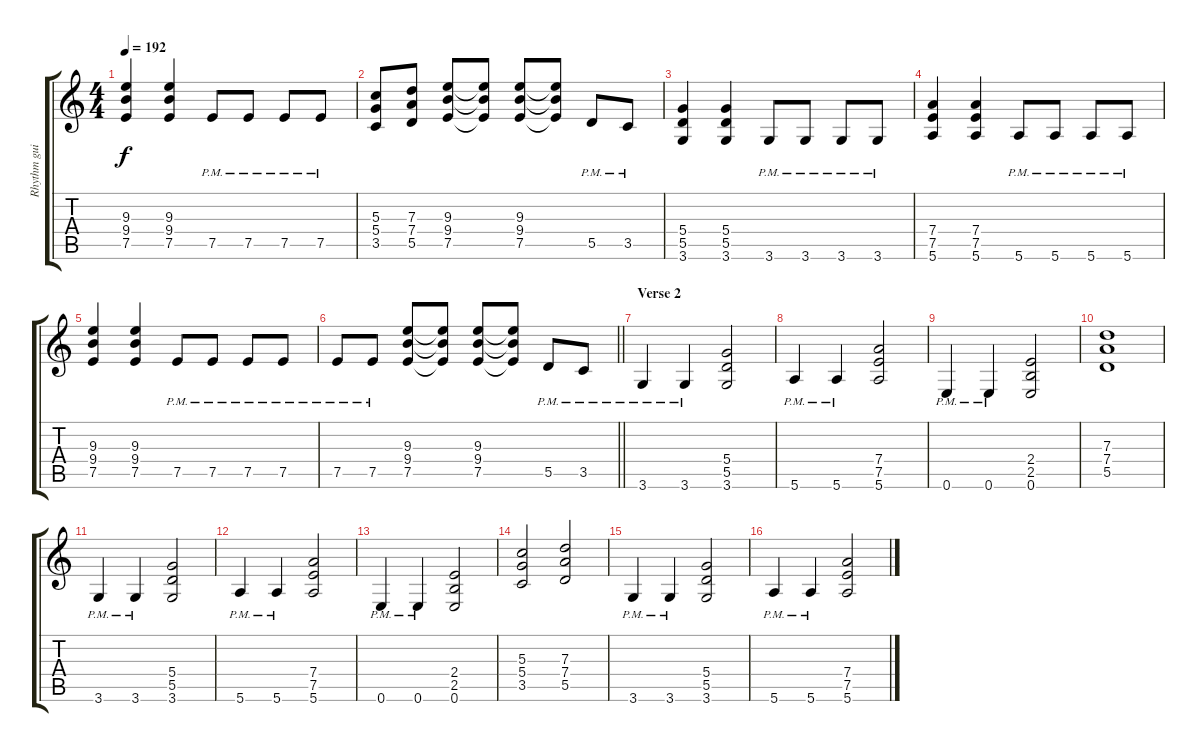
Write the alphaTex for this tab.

\track ("Rhythm guitar" "Rhythm gui") {instrument distortionguitar}
\staff {score tabs}
\tuning (E4 B3 G3 D3 A2 E2) {hide}
\ts (4 4)
\tempo 192
\clef g2
\ks c
(9.3 9.4 7.5).4{dy f} (9.3 9.4 7.5).4 7.5{pm}.8 7.5{pm}.8 7.5{pm}.8 7.5{pm}.8 |
(5.3 5.4 3.5).8 (7.3 7.4 5.5).8 (9.3 9.4 7.5).8 (9.3{t} 9.4{t} 7.5{t}).8 (9.3 9.4 7.5).8 (9.3{t} 9.4{t} 7.5{t}).8 5.5{pm}.8 3.5{pm}.8 |
(5.4 5.5 3.6).4 (5.4 5.5 3.6).4 3.6{pm}.8 3.6{pm}.8 3.6{pm}.8 3.6{pm}.8 |
(7.4 7.5 5.6).4 (7.4 7.5 5.6).4 5.6{pm}.8 5.6{pm}.8 5.6{pm}.8 5.6{pm}.8 |
(9.3 9.4 7.5).4 (9.3 9.4 7.5).4 7.5{pm}.8 7.5{pm}.8 7.5{pm}.8 7.5{pm}.8 |
\barLineRight lightlight
7.5{pm}.8 7.5{pm}.8 (9.3 9.4 7.5).8 (9.3{t} 9.4{t} 7.5{t}).8 (9.3 9.4 7.5).8 (9.3{t} 9.4{t} 7.5{t}).8 5.5{pm}.8 3.5{pm}.8 |
\section ("" "Verse 2")
3.6{pm}.4{volume 7 balance 12} 3.6{pm}.4 (5.4 5.5 3.6).2 |
5.6{pm}.4 5.6{pm}.4 (7.4 7.5 5.6).2 |
0.6{pm}.4 0.6{pm}.4 (2.4 2.5 0.6).2 |
(7.3 7.4 5.5).1 |
3.6{pm}.4 3.6{pm}.4 (5.4 5.5 3.6).2 |
5.6{pm}.4 5.6{pm}.4 (7.4 7.5 5.6).2 |
0.6{pm}.4 0.6{pm}.4 (2.4 2.5 0.6).2 |
(5.3 5.4 3.5).2 (7.3 7.4 5.5).2 |
3.6{pm}.4 3.6{pm}.4 (5.4 5.5 3.6).2 |
5.6{pm}.4 5.6{pm}.4 (7.4 7.5 5.6).2
